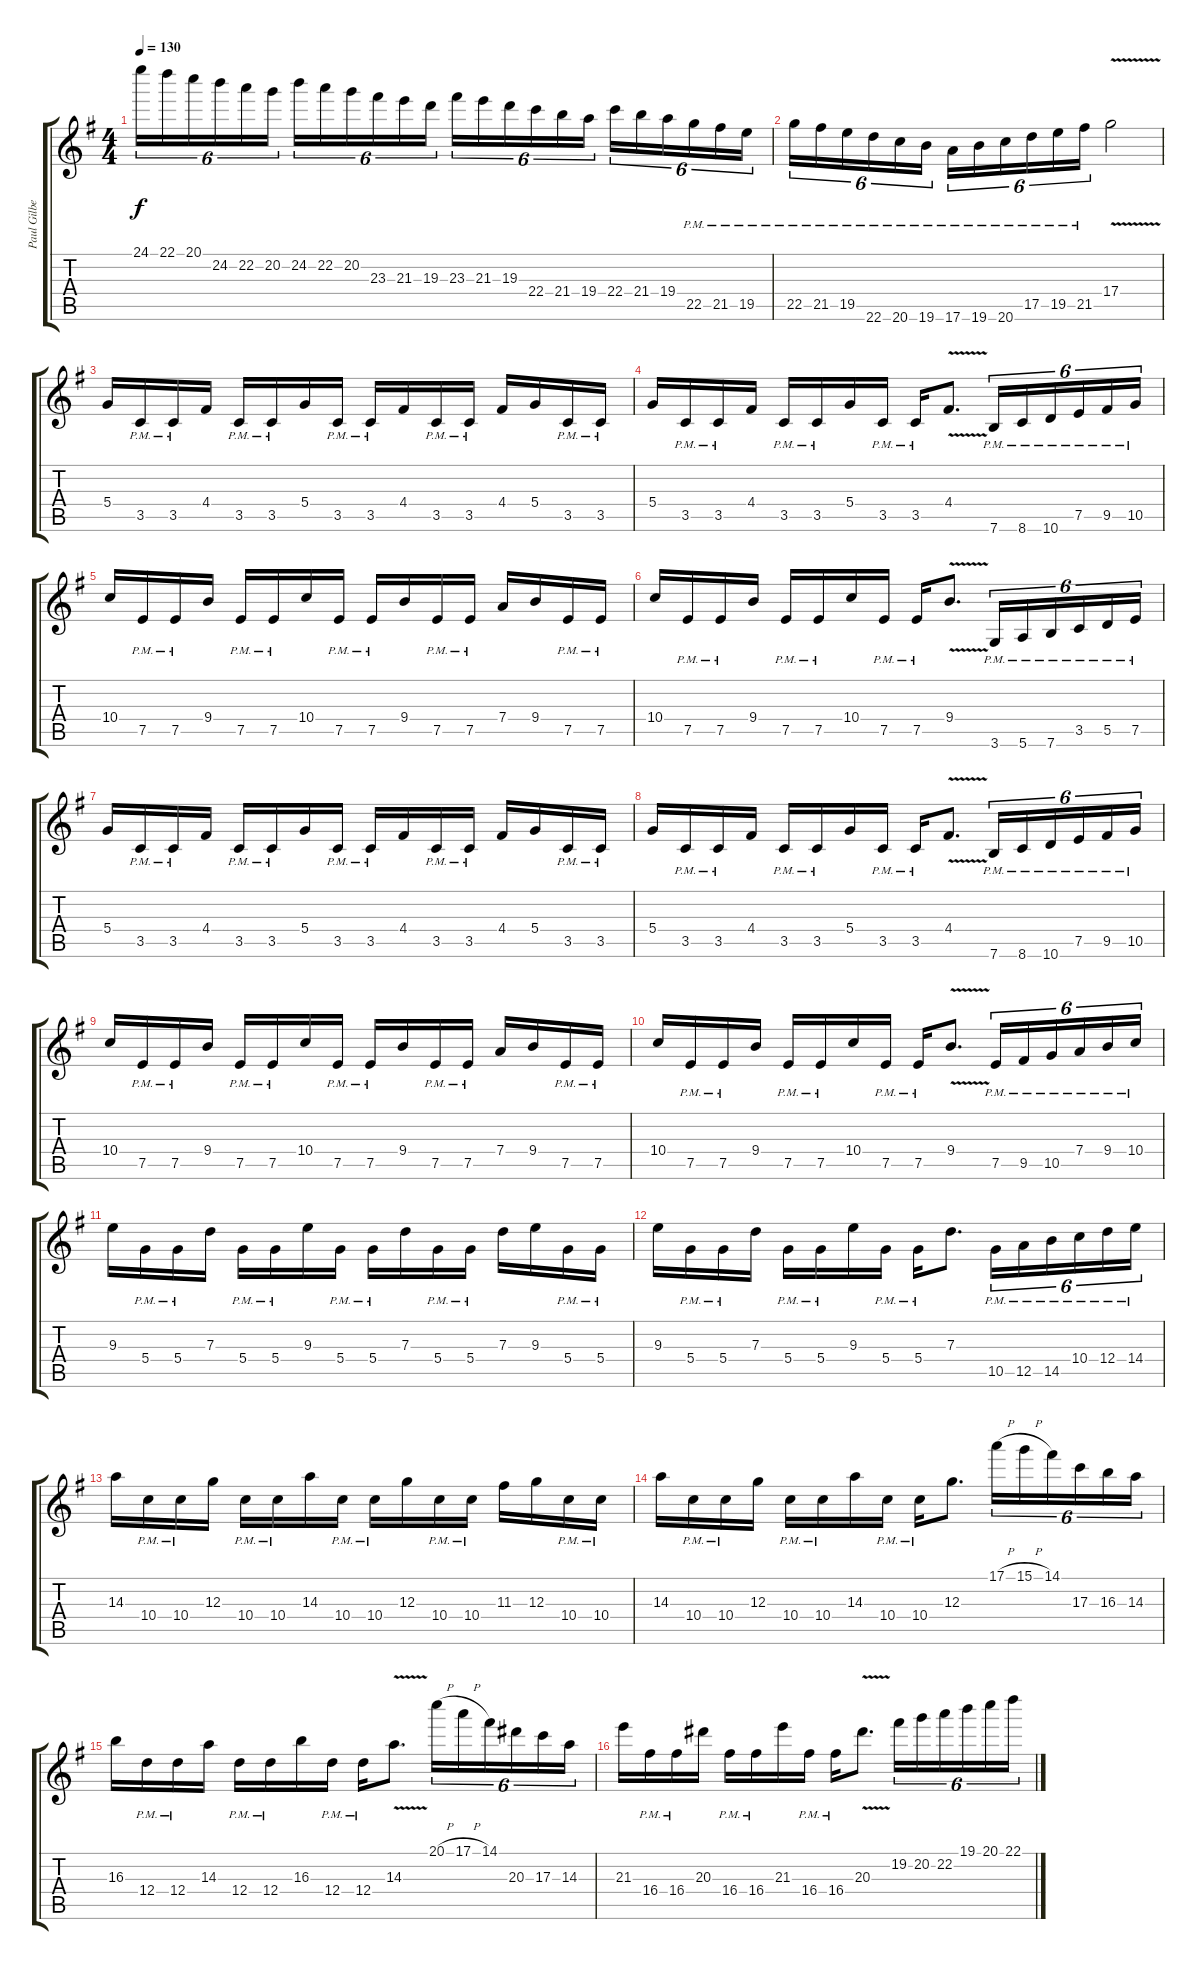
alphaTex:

\track ("Paul Gilbert (Rythm Guitar)" "Paul Gilbe") {instrument distortionguitar}
\staff {score tabs}
\tuning (E4 B3 G3 D3 A2 E2) {hide}
\ts (4 4)
\tempo 130
\clef g2
\ks g
24.1.16{tu (6 4) dy f} 22.1.16{tu (6 4)} 20.1.16{tu (6 4)} 24.2.16{tu (6 4)} 22.2.16{tu (6 4)} 20.2.16{tu (6 4)} 24.2.16{tu (6 4)} 22.2.16{tu (6 4)} 20.2.16{tu (6 4)} 23.3.16{tu (6 4)} 21.3.16{tu (6 4)} 19.3.16{tu (6 4)} 23.3.16{tu (6 4)} 21.3.16{tu (6 4)} 19.3.16{tu (6 4)} 22.4.16{tu (6 4)} 21.4.16{tu (6 4)} 19.4.16{tu (6 4)} 22.4.16{tu (6 4)} 21.4.16{tu (6 4)} 19.4.16{tu (6 4)} 22.5{pm}.16{tu (6 4)} 21.5{pm}.16{tu (6 4)} 19.5{pm}.16{tu (6 4)} |
22.5{pm}.16{tu (6 4)} 21.5{pm}.16{tu (6 4)} 19.5{pm}.16{tu (6 4)} 22.6{pm}.16{tu (6 4)} 20.6{pm}.16{tu (6 4)} 19.6{pm}.16{tu (6 4)} 17.6{pm}.16{tu (6 4)} 19.6{pm}.16{tu (6 4)} 20.6{pm}.16{tu (6 4)} 17.5{pm}.16{tu (6 4)} 19.5{pm}.16{tu (6 4)} 21.5{pm}.16{tu (6 4)} 17.4{v}.2 |
5.4.16 3.5{pm}.16 3.5{pm}.16 4.4.16 3.5{pm}.16 3.5{pm}.16 5.4.16 3.5{pm}.16 3.5{pm}.16 4.4.16 3.5{pm}.16 3.5{pm}.16 4.4.16 5.4.16 3.5{pm}.16 3.5{pm}.16 |
5.4.16 3.5{pm}.16 3.5{pm}.16 4.4.16 3.5{pm}.16 3.5{pm}.16 5.4.16 3.5{pm}.16 3.5{pm}.16 4.4{v}.8{d} 7.6{pm}.16{tu (6 4)} 8.6{pm}.16{tu (6 4)} 10.6{pm}.16{tu (6 4)} 7.5{pm}.16{tu (6 4)} 9.5{pm}.16{tu (6 4)} 10.5{pm}.16{tu (6 4)} |
10.4.16 7.5{pm}.16 7.5{pm}.16 9.4.16 7.5{pm}.16 7.5{pm}.16 10.4.16 7.5{pm}.16 7.5{pm}.16 9.4.16 7.5{pm}.16 7.5{pm}.16 7.4.16 9.4.16 7.5{pm}.16 7.5{pm}.16 |
10.4.16 7.5{pm}.16 7.5{pm}.16 9.4.16 7.5{pm}.16 7.5{pm}.16 10.4.16 7.5{pm}.16 7.5{pm}.16 9.4{v}.8{d} 3.6{pm}.16{tu (6 4)} 5.6{pm}.16{tu (6 4)} 7.6{pm}.16{tu (6 4)} 3.5{pm}.16{tu (6 4)} 5.5{pm}.16{tu (6 4)} 7.5{pm}.16{tu (6 4)} |
5.4.16 3.5{pm}.16 3.5{pm}.16 4.4.16 3.5{pm}.16 3.5{pm}.16 5.4.16 3.5{pm}.16 3.5{pm}.16 4.4.16 3.5{pm}.16 3.5{pm}.16 4.4.16 5.4.16 3.5{pm}.16 3.5{pm}.16 |
5.4.16 3.5{pm}.16 3.5{pm}.16 4.4.16 3.5{pm}.16 3.5{pm}.16 5.4.16 3.5{pm}.16 3.5{pm}.16 4.4{v}.8{d} 7.6{pm}.16{tu (6 4)} 8.6{pm}.16{tu (6 4)} 10.6{pm}.16{tu (6 4)} 7.5{pm}.16{tu (6 4)} 9.5{pm}.16{tu (6 4)} 10.5{pm}.16{tu (6 4)} |
10.4.16 7.5{pm}.16 7.5{pm}.16 9.4.16 7.5{pm}.16 7.5{pm}.16 10.4.16 7.5{pm}.16 7.5{pm}.16 9.4.16 7.5{pm}.16 7.5{pm}.16 7.4.16 9.4.16 7.5{pm}.16 7.5{pm}.16 |
10.4.16 7.5{pm}.16 7.5{pm}.16 9.4.16 7.5{pm}.16 7.5{pm}.16 10.4.16 7.5{pm}.16 7.5{pm}.16 9.4{v}.8{d} 7.5{pm}.16{tu (6 4)} 9.5{pm}.16{tu (6 4)} 10.5{pm}.16{tu (6 4)} 7.4{pm}.16{tu (6 4)} 9.4{pm}.16{tu (6 4)} 10.4{pm}.16{tu (6 4)} |
9.3.16 5.4{pm}.16 5.4{pm}.16 7.3.16 5.4{pm}.16 5.4{pm}.16 9.3.16 5.4{pm}.16 5.4{pm}.16 7.3.16 5.4{pm}.16 5.4{pm}.16 7.3.16 9.3.16 5.4{pm}.16 5.4{pm}.16 |
9.3.16 5.4{pm}.16 5.4{pm}.16 7.3.16 5.4{pm}.16 5.4{pm}.16 9.3.16 5.4{pm}.16 5.4{pm}.16 7.3.8{d} 10.5{pm}.16{tu (6 4)} 12.5{pm}.16{tu (6 4)} 14.5{pm}.16{tu (6 4)} 10.4{pm}.16{tu (6 4)} 12.4{pm}.16{tu (6 4)} 14.4{pm}.16{tu (6 4)} |
14.3.16 10.4{pm}.16 10.4{pm}.16 12.3.16 10.4{pm}.16 10.4{pm}.16 14.3.16 10.4{pm}.16 10.4{pm}.16 12.3.16 10.4{pm}.16 10.4{pm}.16 11.3.16 12.3.16 10.4{pm}.16 10.4{pm}.16 |
14.3.16 10.4{pm}.16 10.4{pm}.16 12.3.16 10.4{pm}.16 10.4{pm}.16 14.3.16 10.4{pm}.16 10.4{pm}.16 12.3.8{d} 17.1{h}.16{tu (6 4)} 15.1{h}.16{tu (6 4)} 14.1.16{tu (6 4)} 17.3.16{tu (6 4)} 16.3.16{tu (6 4)} 14.3.16{tu (6 4)} |
16.3.16 12.4{pm}.16 12.4{pm}.16 14.3.16 12.4{pm}.16 12.4{pm}.16 16.3.16 12.4{pm}.16 12.4{pm}.16 14.3{v}.8{d} 20.1{h}.16{tu (6 4)} 17.1{h}.16{tu (6 4)} 14.1.16{tu (6 4)} 20.3.16{tu (6 4)} 17.3.16{tu (6 4)} 14.3.16{tu (6 4)} |
21.3.16 16.4{pm}.16 16.4{pm}.16 20.3.16 16.4{pm}.16 16.4{pm}.16 21.3.16 16.4{pm}.16 16.4{pm}.16 20.3{v}.8{d} 19.2.16{tu (6 4)} 20.2.16{tu (6 4)} 22.2.16{tu (6 4)} 19.1.16{tu (6 4)} 20.1.16{tu (6 4)} 22.1.16{tu (6 4)}
